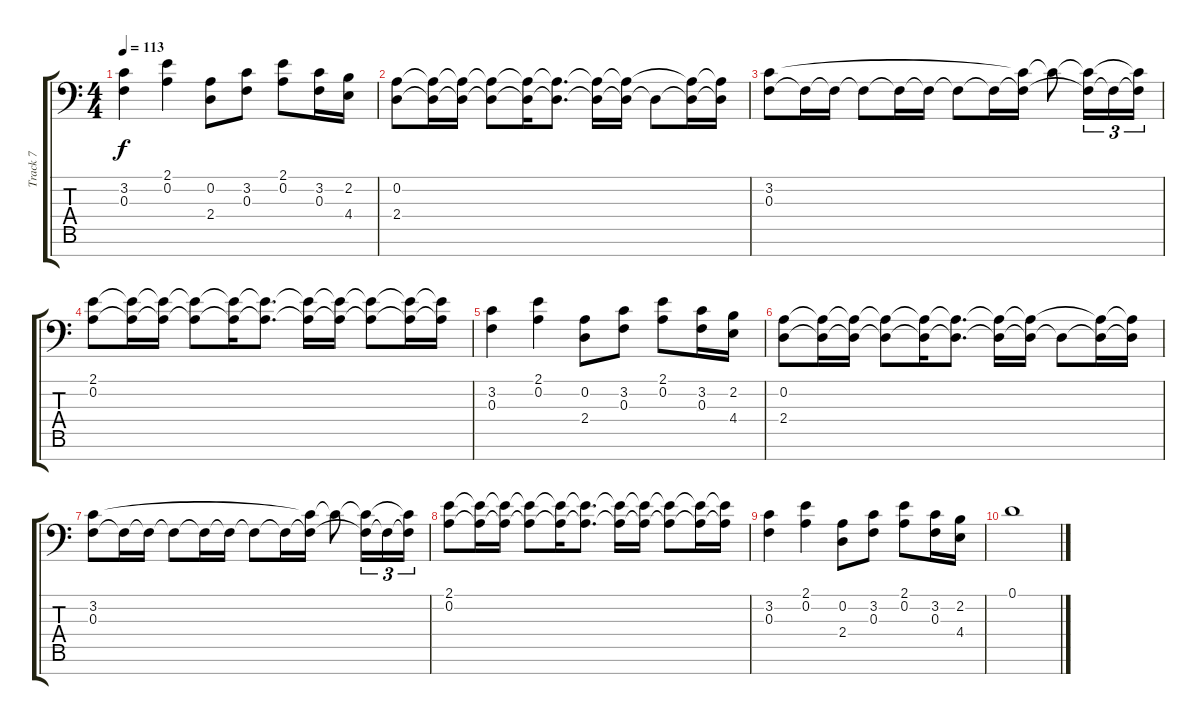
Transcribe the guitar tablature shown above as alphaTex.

\track ("Track 7" "Track 7") {instrument tremolostrings}
\staff {score tabs}
\tuning (D4 A3 F3 C3 G2 D2 G1) {hide}
\ts (4 4)
\tempo 113
\clef f4
\ks c
(3.2 0.3).4{dy f} (2.1 0.2).4 (0.2 2.4).8 (3.2 0.3).8 (2.1 0.2).8 (3.2 0.3).16 (2.2 4.4).16 |
(0.2 2.4).8 (0.2{t} 2.4{t}).16 (0.2{t} 2.4{t}).16 (0.2{t} 2.4{t}).8 (0.2{t} 2.4{t}).16 (0.2{t} 2.4{t}).8{d} (0.2{t} 2.4{t}).16 (0.2{t} 2.4{t}).16 2.4{t}.8 (0.2{t} 2.4{t}).16 (0.2{t} 2.4{t}).16 |
(3.2 0.3).8 0.3{t}.16 0.3{t}.16 0.3{t}.8 0.3{t}.16 0.3{t}.16 0.3{t}.8 0.3{t}.16 (3.2{t} 0.3{t}).16 3.2{t}.8 (3.2{t} 0.3{t}).16{tu (3 2)} 0.3{t}.16{tu (3 2)} (3.2{t} 0.3{t}).16{tu (3 2)} |
(2.1 0.2).8 (2.1{t} 0.2{t}).16 (2.1{t} 0.2{t}).16 (2.1{t} 0.2{t}).8 (2.1{t} 0.2{t}).16 (2.1{t} 0.2{t}).8{d} (2.1{t} 0.2{t}).16 (2.1{t} 0.2{t}).16 (2.1{t} 0.2{t}).8 (2.1{t} 0.2{t}).16 (2.1{t} 0.2{t}).16 |
(3.2 0.3).4 (2.1 0.2).4 (0.2 2.4).8 (3.2 0.3).8 (2.1 0.2).8 (3.2 0.3).16 (2.2 4.4).16 |
(0.2 2.4).8 (0.2{t} 2.4{t}).16 (0.2{t} 2.4{t}).16 (0.2{t} 2.4{t}).8 (0.2{t} 2.4{t}).16 (0.2{t} 2.4{t}).8{d} (0.2{t} 2.4{t}).16 (0.2{t} 2.4{t}).16 2.4{t}.8 (0.2{t} 2.4{t}).16 (0.2{t} 2.4{t}).16 |
(3.2 0.3).8 0.3{t}.16 0.3{t}.16 0.3{t}.8 0.3{t}.16 0.3{t}.16 0.3{t}.8 0.3{t}.16 (3.2{t} 0.3{t}).16 3.2{t}.8 (3.2{t} 0.3{t}).16{tu (3 2)} 0.3{t}.16{tu (3 2)} (3.2{t} 0.3{t}).16{tu (3 2)} |
(2.1 0.2).8 (2.1{t} 0.2{t}).16 (2.1{t} 0.2{t}).16 (2.1{t} 0.2{t}).8 (2.1{t} 0.2{t}).16 (2.1{t} 0.2{t}).8{d} (2.1{t} 0.2{t}).16 (2.1{t} 0.2{t}).16 (2.1{t} 0.2{t}).8 (2.1{t} 0.2{t}).16 (2.1{t} 0.2{t}).16 |
(3.2 0.3).4 (2.1 0.2).4 (0.2 2.4).8 (3.2 0.3).8 (2.1 0.2).8 (3.2 0.3).16 (2.2 4.4).16 |
0.1.1
